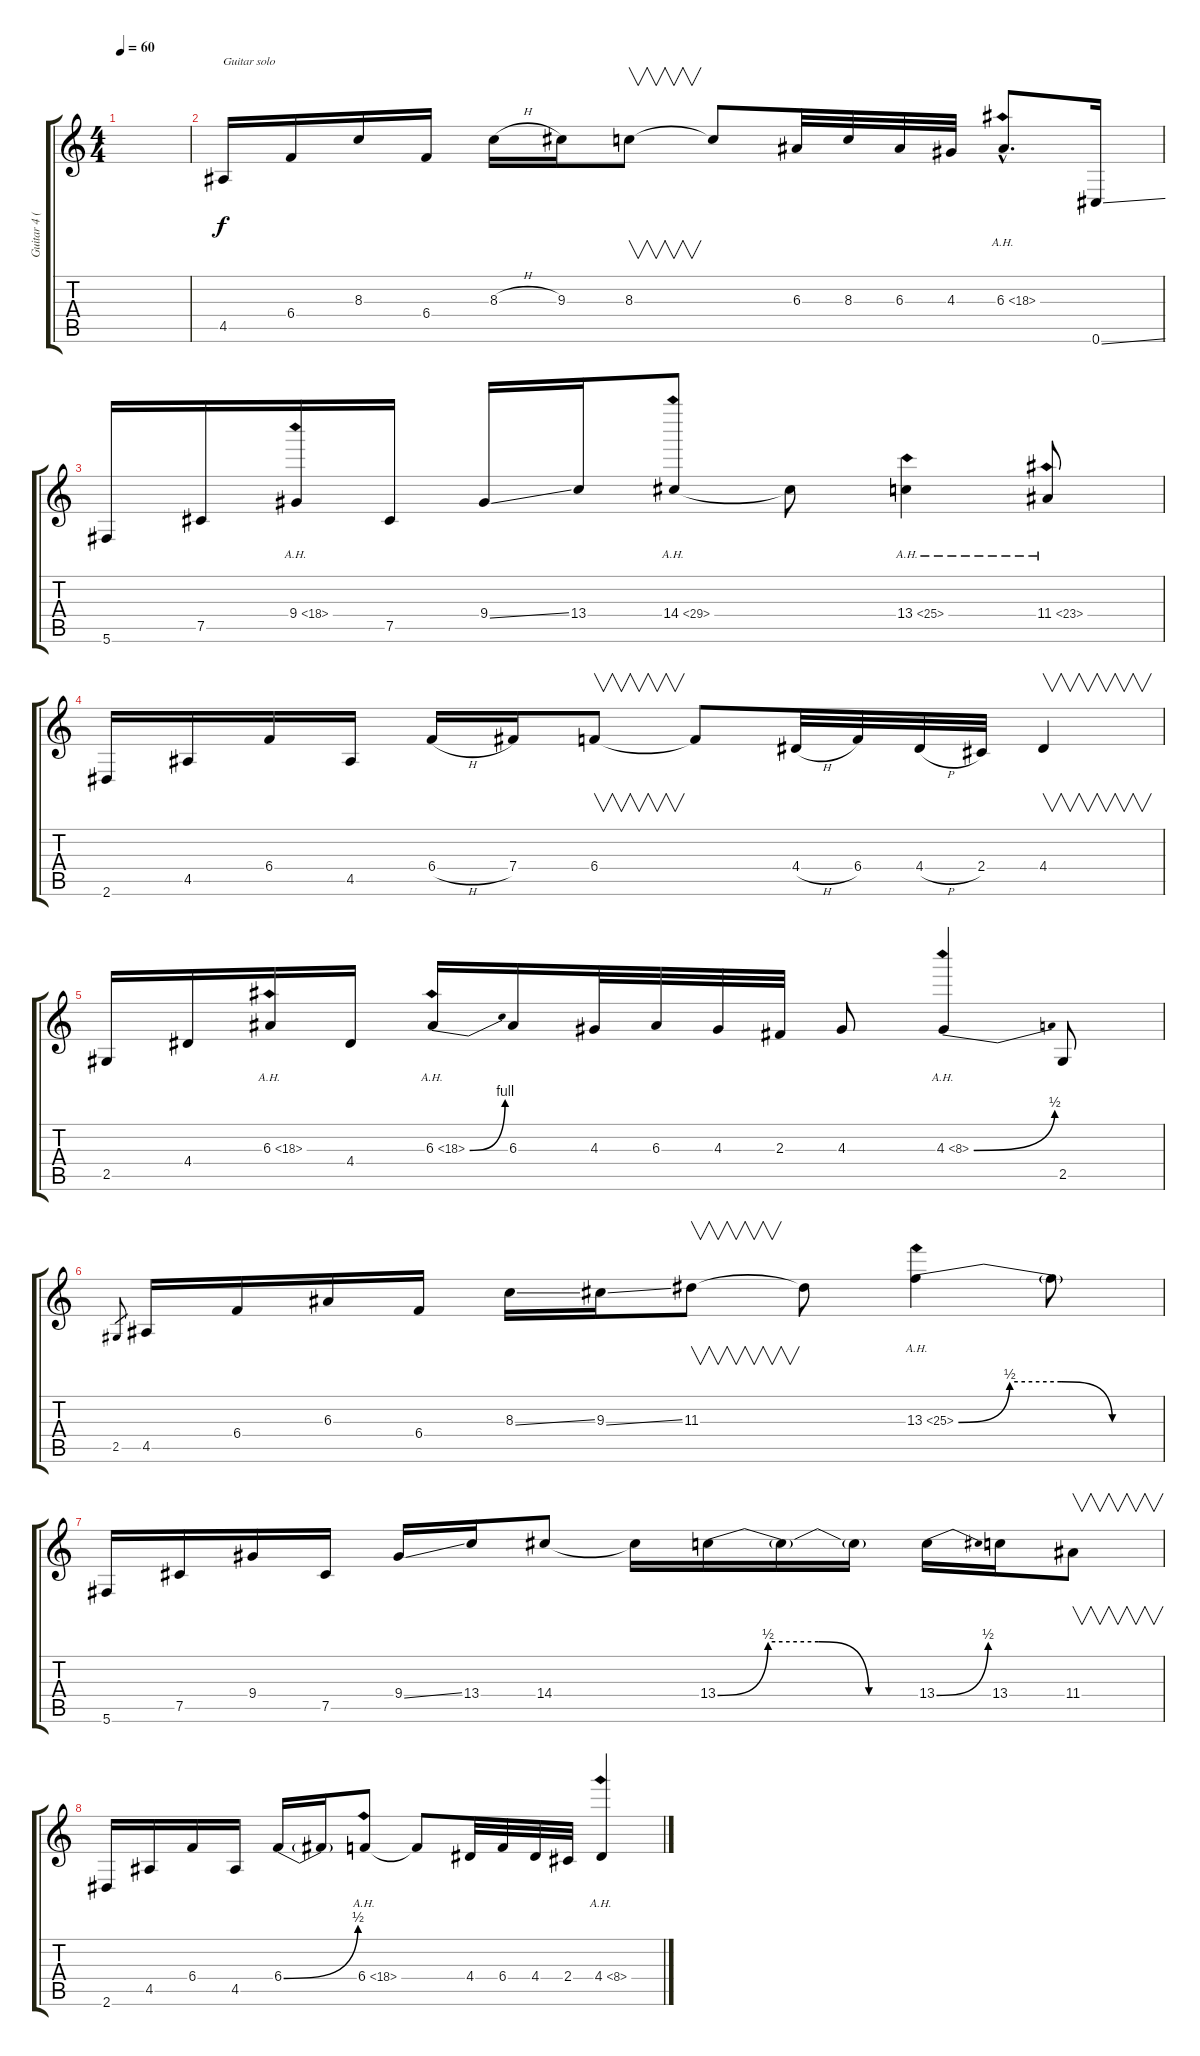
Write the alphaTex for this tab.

\track ("Guitar 4 (solo)" "Guitar 4 (") {instrument overdrivenguitar}
\staff {score tabs}
\tuning (Db4 Ab3 E3 B2 Gb2 Db2) {hide}
\ts (4 4)
\tempo 60
\clef g2
\ks c
|
4.5.16{txt "Guitar solo"} 6.4.16 8.3.16 6.4.16 8.3{h}.16 9.3.16 8.3.8{v} 8.3{t}.8 6.3.32 8.3.32 6.3.32 4.3.32 6.3{ah 12 hac}.8{d} 0.6{ss}.16 |
5.6.16 7.5.16 9.4{ah 9}.16 7.5.16 9.4{ss}.16 13.4.16 14.4{ah 15}.8 14.4{t}.8 13.4{ah 12}.4 11.4{ah 12}.8 |
2.6.16 4.5.16 6.4.16 4.5.16 6.4{h}.16 7.4.16 6.4.8{v} 6.4{t}.8 4.4{h}.32 6.4.32 4.4{h}.32 2.4.32 4.4.4{v} |
2.5.16 4.4.16 6.3{ah 12}.16 4.4.16 6.3{be (bend 0 0 60 4) ah 12}.16 6.3.16 4.3.32 6.3.32 4.3.32 2.3.32 4.3.8 4.3{be (bend 0 0 60 2) ah 4}.4 2.5.8 |
2.5.8{gr} 4.5.16 6.4.16 6.3.16 6.4.16 8.3{ss}.16 9.3{ss}.16 11.3.8{v} 11.3{t}.8 13.3{be (custom 0 0 15 2 30 2 45 0 60 0) ah 12}.4 13.3{t}.8 |
5.6.16 7.5.16 9.4.16 7.5.16 9.4{ss}.16 13.4.16 14.4.8 14.4{t}.16 13.4{be (custom 0 0 15 2 30 2 45 0 60 0)}.16 13.4{t}.16 13.4{t}.16 13.4{be (bend 0 0 60 2)}.16 13.4.16 11.4.8{v} |
2.6.16 4.5.16 6.4.16 4.5.16 6.4{be (bend 0 0 60 2)}.16 6.4{t}.16 6.4{ah 12}.8 6.4{t}.8 4.4.32 6.4.32 4.4.32 2.4.32 4.4{ah 4}.4
